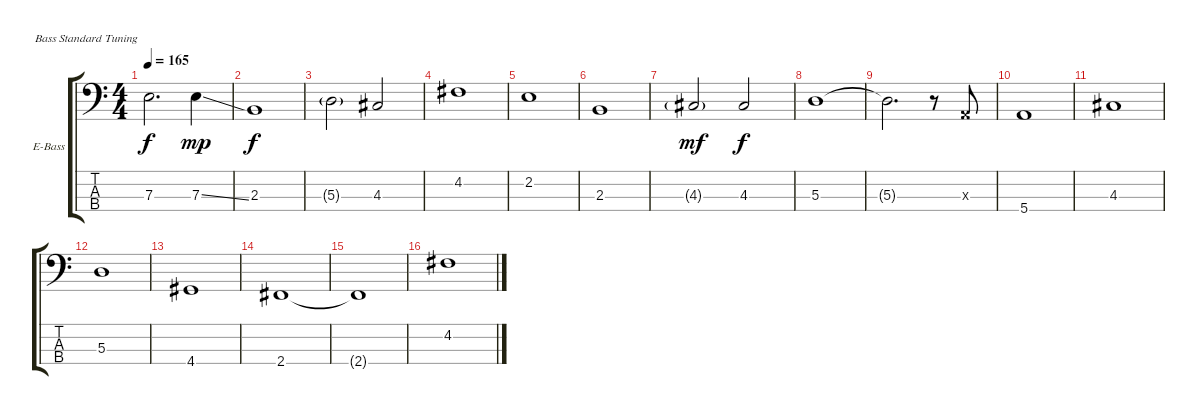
\defaultSystemsLayout 4
\bracketExtendMode groupsimilarinstruments
\firstSystemTrackNameOrientation horizontal
\otherSystemsTrackNameOrientation horizontal
\track ("Electric Bass" "E-Bass") {instrument electricbassfinger}
\staff {score tabs}
\tuning (G2 D2 A1 E1)
\ts (4 4)
\tempo 165
\clef f4
\ks c
7.3.2{d dy f} 7.3{ss}.4{dy mp} |
2.3.1{dy f} |
5.3{g}.2 4.3.2 |
4.2.1 |
2.2.1 |
2.3.1 |
4.3{g}.2{dy mf} 4.3.2{dy f} |
5.3.1 |
5.3{t}.2{d} r.8 0.3{x}.8 |
5.4.1 |
4.3.1 |
5.3.1 |
4.4.1 |
2.4.1 |
2.4{t}.1 |
4.2.1
